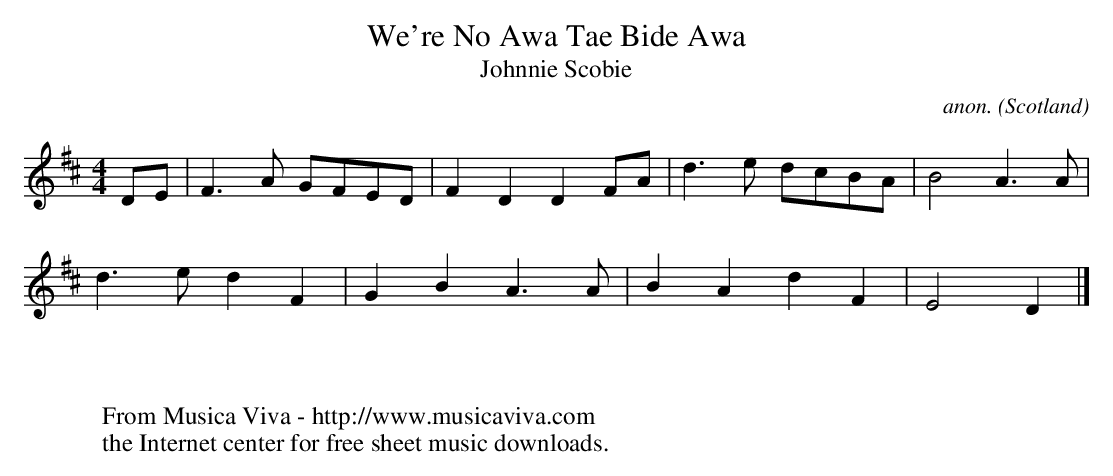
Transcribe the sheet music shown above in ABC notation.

X:1
T:We're No Awa Tae Bide Awa
T:Johnnie Scobie
C:anon.
O:Scotland
M:4/4
L:1/8
1/4=120
K:D
DE|F3 A GFED|F2 D2 D2 FA|d3 e dcBA|B4 A3 A|
d3 e d2 F2|G2 B2 A3 A|B2 A2 d2 F2|E4 D2|]
W:
W:
W:  From Musica Viva - http://www.musicaviva.com
W:  the Internet center for free sheet music downloads.
